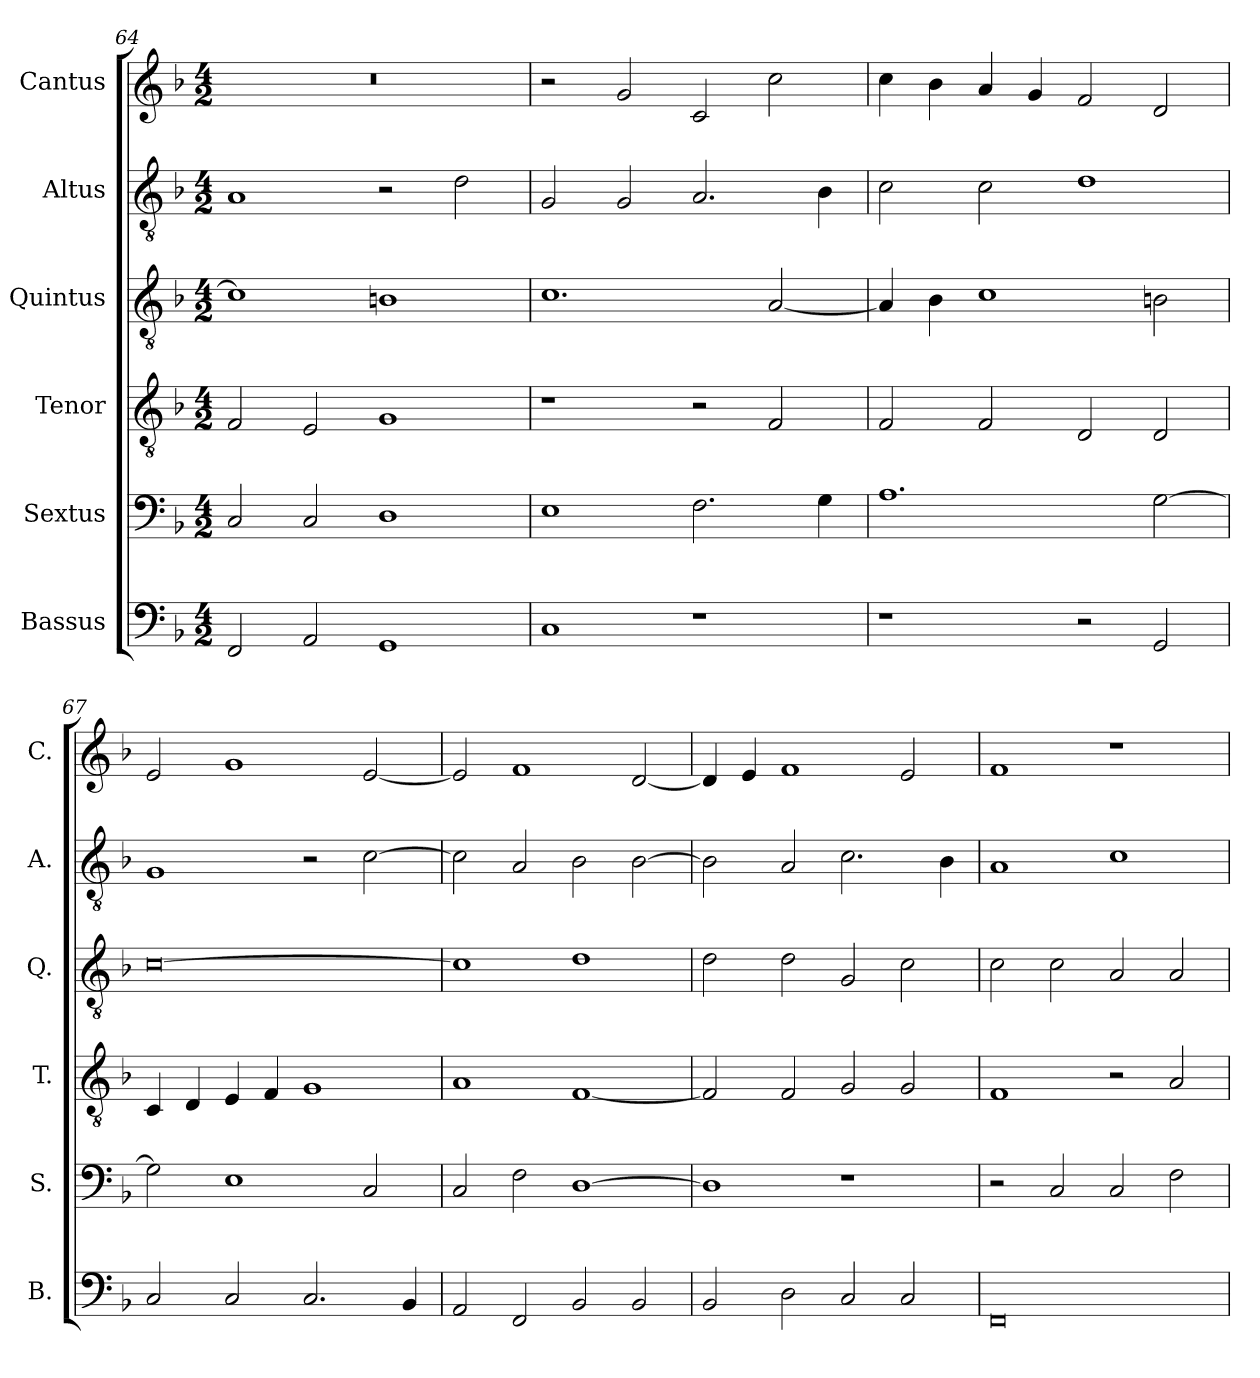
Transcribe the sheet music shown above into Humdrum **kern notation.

**kern	**kern	**kern	**kern	**kern	**kern
*part6	*part5	*part4	*part3	*part2	*part1
*staff6	*staff5	*staff4	*staff3	*staff2	*staff1
*I"Bassus	*I"Sextus	*I"Tenor	*I"Quintus	*I"Altus	*I"Cantus
*I'B.	*I'S.	*I'T.	*I'Q.	*I'A.	*I'C.
*clefF4	*clefF4	*clefGv2	*clefGv2	*clefGv2	*clefG2
*k[b-]	*k[b-]	*k[b-]	*k[b-]	*k[b-]	*k[b-]
*F:	*F:	*F:	*F:	*F:	*F:
*M4/2	*M4/2	*M4/2	*M4/2	*M4/2	*M4/2
=64	=64	=64	=64	=64	=64
2FF/	2C/	2F/	1c]	1A	0r
2AA/	2C/	2E/	.	.	.
1GG	1D	1G	1Bn	2r	.
.	.	.	.	2d\	.
!!LO:PB:g=z
=65	=65	=65	=65	=65	=65
1C	1E	1r	1.c	2G/	2r
.	.	.	.	2G/	2g/
1r	2.F\	2r	.	2.A/	2c/
.	.	2F/	[2A/	.	2cc\
.	4G\	.	.	4B-\	.
=66	=66	=66	=66	=66	=66
1r	1.A	2F/	4A/]	2c\	4cc\
.	.	.	4B-\	.	4b-\
.	.	2F/	1c	2c\	4a/
.	.	.	.	.	4g/
2r	.	2D/	.	1d	2f/
2GG/	[2G\	2D/	2Bn\	.	2d/
=67	=67	=67	=67	=67	=67
2C/	2G\]	4C/	[0c	1G	2e/
.	.	4D/	.	.	.
2C/	1E	4E/	.	.	1g
.	.	4F/	.	.	.
2.C/	.	1G	.	2r	.
.	2C/	.	.	[2c\	[2e/
4BB-/	.	.	.	.	.
=68	=68	=68	=68	=68	=68
2AA/	2C/	1A	1c]	2c\]	2e/]
2FF/	2F\	.	.	2A/	1f
2BB-/	[1D	[1F	1d	2B-\	.
2BB-/	.	.	.	[2B-\	[2d/
=69	=69	=69	=69	=69	=69
2BB-/	1D]	2F/]	2d\	2B-\]	4d/]
.	.	.	.	.	4e/
2D\	.	2F/	2d\	2A/	1f
2C/	1r	2G/	2G/	2.c\	.
2C/	.	2G/	2c\	.	2e/
.	.	.	.	4B-\	.
=70	=70	=70	=70	=70	=70
0FF	2r	1F	2c\	1A	1f
.	2C/	.	2c\	.	.
.	2C/	2r	2A/	1c	1r
.	2F\	2A/	2A/	.	.
=	=	=	=	=	=
*-	*-	*-	*-	*-	*-
